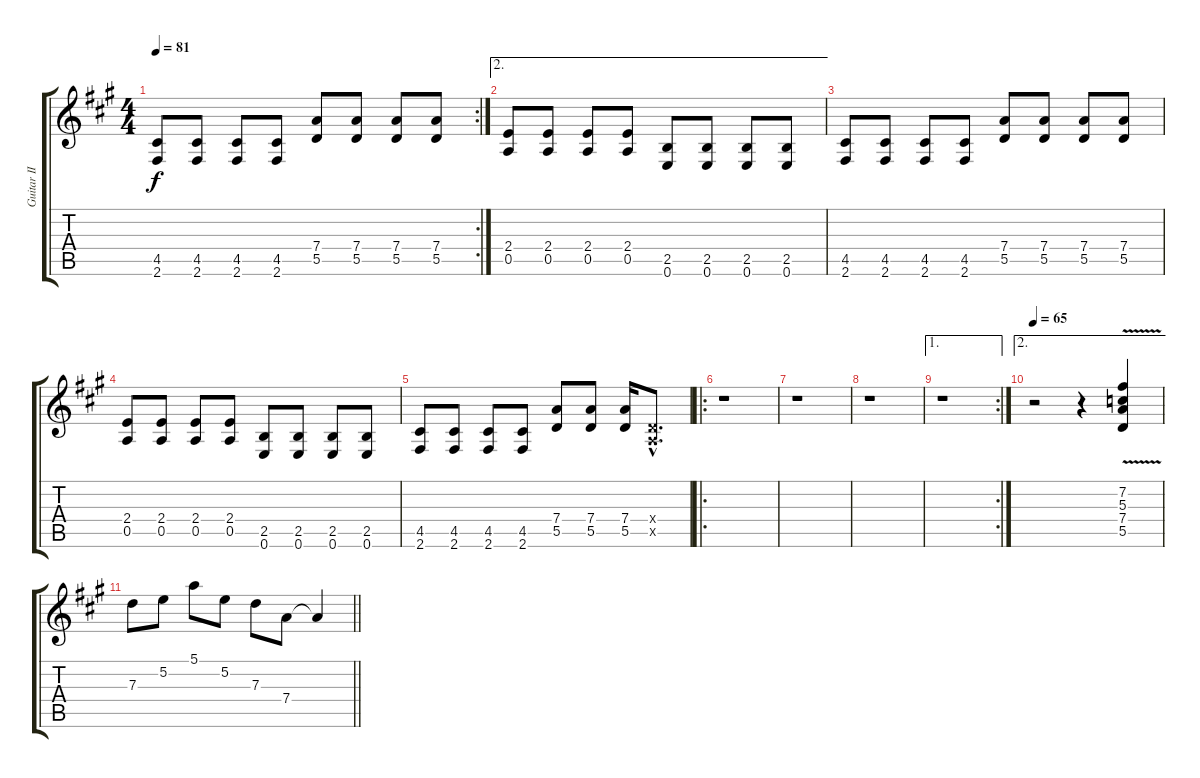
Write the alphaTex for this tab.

\track ("Guitar II" "Guitar II") {instrument distortionguitar}
\staff {score tabs}
\tuning (E4 B3 G3 D3 A2 E2) {hide}
\rc 2
\ts (4 4)
\tempo 81
\clef g2
\ks a
(4.5 2.6).8{dy f} (4.5 2.6).8 (4.5 2.6).8 (4.5 2.6).8 (7.4 5.5).8 (7.4 5.5).8 (7.4 5.5).8 (7.4 5.5).8 |
\ae 2
(2.4 0.5).8 (2.4 0.5).8 (2.4 0.5).8 (2.4 0.5).8 (2.5 0.6).8 (2.5 0.6).8 (2.5 0.6).8 (2.5 0.6).8 |
(4.5 2.6).8 (4.5 2.6).8 (4.5 2.6).8 (4.5 2.6).8 (7.4 5.5).8 (7.4 5.5).8 (7.4 5.5).8 (7.4 5.5).8 |
(2.4 0.5).8 (2.4 0.5).8 (2.4 0.5).8 (2.4 0.5).8 (2.5 0.6).8 (2.5 0.6).8 (2.5 0.6).8 (2.5 0.6).8 |
(4.5 2.6).8 (4.5 2.6).8 (4.5 2.6).8 (4.5 2.6).8 (7.4 5.5).8 (7.4 5.5).8 (7.4 5.5).16 (0.4{hac x} 0.5{hac x}).8{d} |
\ro
r.1 |
r.1 |
r.1 |
\ae 1
\rc 2
r.1 |
\ae 2
\tempo 65
r.2 r.4 (7.2 5.3 7.4 5.5{v}).4{instrument electricguitarclean} |
\barLineRight lightlight
7.3.8 5.2.8 5.1.8 5.2.8 7.3.8 7.4.8 7.4{t}.4
